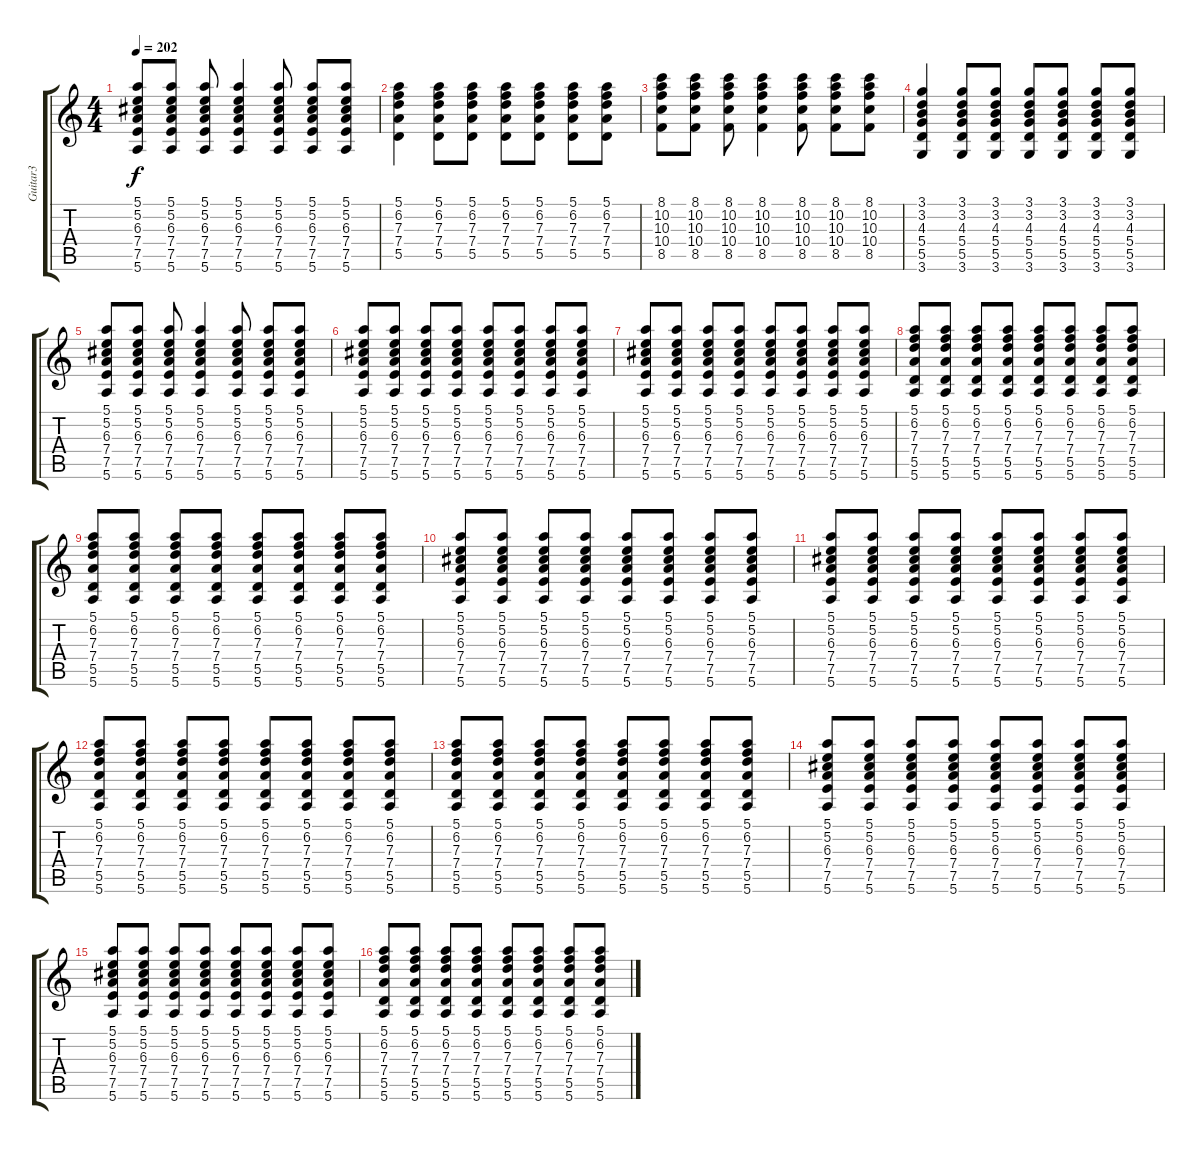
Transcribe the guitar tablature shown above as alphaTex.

\track ("Guitar3" "Guitar3") {instrument distortionguitar}
\staff {score tabs}
\tuning (E4 B3 G3 D3 A2 E2) {hide}
\ts (4 4)
\tempo 202
\clef g2
\ks c
(5.1 5.2 6.3 7.4 7.5 5.6).8{dy f} (5.1 5.2 6.3 7.4 7.5 5.6).8 (5.1 5.2 6.3 7.4 7.5 5.6).8 (5.1 5.2 6.3 7.4 7.5 5.6).4 (5.1 5.2 6.3 7.4 7.5 5.6).8 (5.1 5.2 6.3 7.4 7.5 5.6).8 (5.1 5.2 6.3 7.4 7.5 5.6).8 |
(5.1 6.2 7.3 7.4 5.5).4 (5.1 6.2 7.3 7.4 5.5).8 (5.1 6.2 7.3 7.4 5.5).8 (5.1 6.2 7.3 7.4 5.5).8 (5.1 6.2 7.3 7.4 5.5).8 (5.1 6.2 7.3 7.4 5.5).8 (5.1 6.2 7.3 7.4 5.5).8 |
(8.1 10.2 10.3 10.4 8.5).8 (8.1 10.2 10.3 10.4 8.5).8 (8.1 10.2 10.3 10.4 8.5).8 (8.1 10.2 10.3 10.4 8.5).4 (8.1 10.2 10.3 10.4 8.5).8 (8.1 10.2 10.3 10.4 8.5).8 (8.1 10.2 10.3 10.4 8.5).8 |
(3.1 3.2 4.3 5.4 5.5 3.6).4 (3.1 3.2 4.3 5.4 5.5 3.6).8 (3.1 3.2 4.3 5.4 5.5 3.6).8 (3.1 3.2 4.3 5.4 5.5 3.6).8 (3.1 3.2 4.3 5.4 5.5 3.6).8 (3.1 3.2 4.3 5.4 5.5 3.6).8 (3.1 3.2 4.3 5.4 5.5 3.6).8 |
(5.1 5.2 6.3 7.4 7.5 5.6).8 (5.1 5.2 6.3 7.4 7.5 5.6).8 (5.1 5.2 6.3 7.4 7.5 5.6).8 (5.1 5.2 6.3 7.4 7.5 5.6).4 (5.1 5.2 6.3 7.4 7.5 5.6).8 (5.1 5.2 6.3 7.4 7.5 5.6).8 (5.1 5.2 6.3 7.4 7.5 5.6).8 |
(5.1 5.2 6.3 7.4 7.5 5.6).8 (5.1 5.2 6.3 7.4 7.5 5.6).8 (5.1 5.2 6.3 7.4 7.5 5.6).8 (5.1 5.2 6.3 7.4 7.5 5.6).8 (5.1 5.2 6.3 7.4 7.5 5.6).8 (5.1 5.2 6.3 7.4 7.5 5.6).8 (5.1 5.2 6.3 7.4 7.5 5.6).8 (5.1 5.2 6.3 7.4 7.5 5.6).8 |
(5.1 5.2 6.3 7.4 7.5 5.6).8 (5.1 5.2 6.3 7.4 7.5 5.6).8 (5.1 5.2 6.3 7.4 7.5 5.6).8 (5.1 5.2 6.3 7.4 7.5 5.6).8 (5.1 5.2 6.3 7.4 7.5 5.6).8 (5.1 5.2 6.3 7.4 7.5 5.6).8 (5.1 5.2 6.3 7.4 7.5 5.6).8 (5.1 5.2 6.3 7.4 7.5 5.6).8 |
(5.1 6.2 7.3 7.4 5.5 5.6).8 (5.1 6.2 7.3 7.4 5.5 5.6).8 (5.1 6.2 7.3 7.4 5.5 5.6).8 (5.1 6.2 7.3 7.4 5.5 5.6).8 (5.1 6.2 7.3 7.4 5.5 5.6).8 (5.1 6.2 7.3 7.4 5.5 5.6).8 (5.1 6.2 7.3 7.4 5.5 5.6).8 (5.1 6.2 7.3 7.4 5.5 5.6).8 |
(5.1 6.2 7.3 7.4 5.5 5.6).8 (5.1 6.2 7.3 7.4 5.5 5.6).8 (5.1 6.2 7.3 7.4 5.5 5.6).8 (5.1 6.2 7.3 7.4 5.5 5.6).8 (5.1 6.2 7.3 7.4 5.5 5.6).8 (5.1 6.2 7.3 7.4 5.5 5.6).8 (5.1 6.2 7.3 7.4 5.5 5.6).8 (5.1 6.2 7.3 7.4 5.5 5.6).8 |
(5.1 5.2 6.3 7.4 7.5 5.6).8 (5.1 5.2 6.3 7.4 7.5 5.6).8 (5.1 5.2 6.3 7.4 7.5 5.6).8 (5.1 5.2 6.3 7.4 7.5 5.6).8 (5.1 5.2 6.3 7.4 7.5 5.6).8 (5.1 5.2 6.3 7.4 7.5 5.6).8 (5.1 5.2 6.3 7.4 7.5 5.6).8 (5.1 5.2 6.3 7.4 7.5 5.6).8 |
(5.1 5.2 6.3 7.4 7.5 5.6).8 (5.1 5.2 6.3 7.4 7.5 5.6).8 (5.1 5.2 6.3 7.4 7.5 5.6).8 (5.1 5.2 6.3 7.4 7.5 5.6).8 (5.1 5.2 6.3 7.4 7.5 5.6).8 (5.1 5.2 6.3 7.4 7.5 5.6).8 (5.1 5.2 6.3 7.4 7.5 5.6).8 (5.1 5.2 6.3 7.4 7.5 5.6).8 |
(5.1 6.2 7.3 7.4 5.5 5.6).8 (5.1 6.2 7.3 7.4 5.5 5.6).8 (5.1 6.2 7.3 7.4 5.5 5.6).8 (5.1 6.2 7.3 7.4 5.5 5.6).8 (5.1 6.2 7.3 7.4 5.5 5.6).8 (5.1 6.2 7.3 7.4 5.5 5.6).8 (5.1 6.2 7.3 7.4 5.5 5.6).8 (5.1 6.2 7.3 7.4 5.5 5.6).8 |
(5.1 6.2 7.3 7.4 5.5 5.6).8 (5.1 6.2 7.3 7.4 5.5 5.6).8 (5.1 6.2 7.3 7.4 5.5 5.6).8 (5.1 6.2 7.3 7.4 5.5 5.6).8 (5.1 6.2 7.3 7.4 5.5 5.6).8 (5.1 6.2 7.3 7.4 5.5 5.6).8 (5.1 6.2 7.3 7.4 5.5 5.6).8 (5.1 6.2 7.3 7.4 5.5 5.6).8 |
(5.1 5.2 6.3 7.4 7.5 5.6).8 (5.1 5.2 6.3 7.4 7.5 5.6).8 (5.1 5.2 6.3 7.4 7.5 5.6).8 (5.1 5.2 6.3 7.4 7.5 5.6).8 (5.1 5.2 6.3 7.4 7.5 5.6).8 (5.1 5.2 6.3 7.4 7.5 5.6).8 (5.1 5.2 6.3 7.4 7.5 5.6).8 (5.1 5.2 6.3 7.4 7.5 5.6).8 |
(5.1 5.2 6.3 7.4 7.5 5.6).8 (5.1 5.2 6.3 7.4 7.5 5.6).8 (5.1 5.2 6.3 7.4 7.5 5.6).8 (5.1 5.2 6.3 7.4 7.5 5.6).8 (5.1 5.2 6.3 7.4 7.5 5.6).8 (5.1 5.2 6.3 7.4 7.5 5.6).8 (5.1 5.2 6.3 7.4 7.5 5.6).8 (5.1 5.2 6.3 7.4 7.5 5.6).8 |
(5.1 6.2 7.3 7.4 5.5 5.6).8 (5.1 6.2 7.3 7.4 5.5 5.6).8 (5.1 6.2 7.3 7.4 5.5 5.6).8 (5.1 6.2 7.3 7.4 5.5 5.6).8 (5.1 6.2 7.3 7.4 5.5 5.6).8 (5.1 6.2 7.3 7.4 5.5 5.6).8 (5.1 6.2 7.3 7.4 5.5 5.6).8 (5.1 6.2 7.3 7.4 5.5 5.6).8
